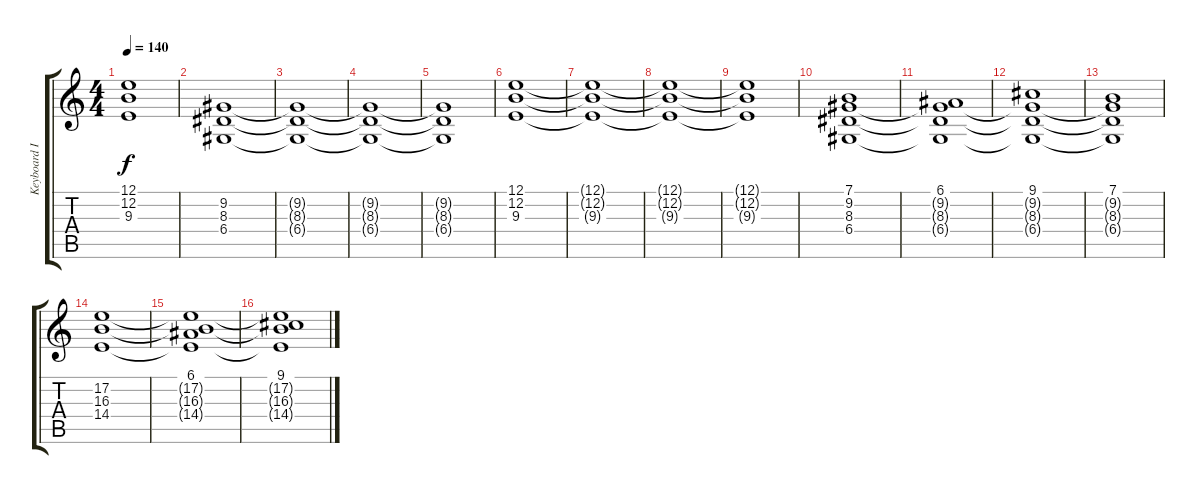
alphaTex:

\track ("Keyboard I" "Keyboard I") {instrument stringensemble1}
\staff {score tabs}
\tuning (E4 B3 G3 D3 A2 E2) {hide}
\ts (4 4)
\tempo 140
\clef g2
\ks c
(12.1{t} 12.2{t} 9.3{t}).1{dy f} |
(9.2 8.3 6.4).1{volume 8 instrument choiraahs} |
(9.2{t} 8.3{t} 6.4{t}).1 |
(9.2{t} 8.3{t} 6.4{t}).1 |
(9.2{t} 8.3{t} 6.4{t}).1 |
(12.1 12.2 9.3).1 |
(12.1{t} 12.2{t} 9.3{t}).1 |
(12.1{t} 12.2{t} 9.3{t}).1 |
(12.1{t} 12.2{t} 9.3{t}).1 |
(7.1 9.2 8.3 6.4).1{volume 8 instrument choiraahs} |
(6.1 9.2{t} 8.3{t} 6.4{t}).1 |
(9.1 9.2{t} 8.3{t} 6.4{t}).1 |
(7.1 9.2{t} 8.3{t} 6.4{t}).1 |
(17.2 16.3 14.4).1 |
(6.1 17.2{t} 16.3{t} 14.4{t}).1 |
(9.1 17.2{t} 16.3{t} 14.4{t}).1
